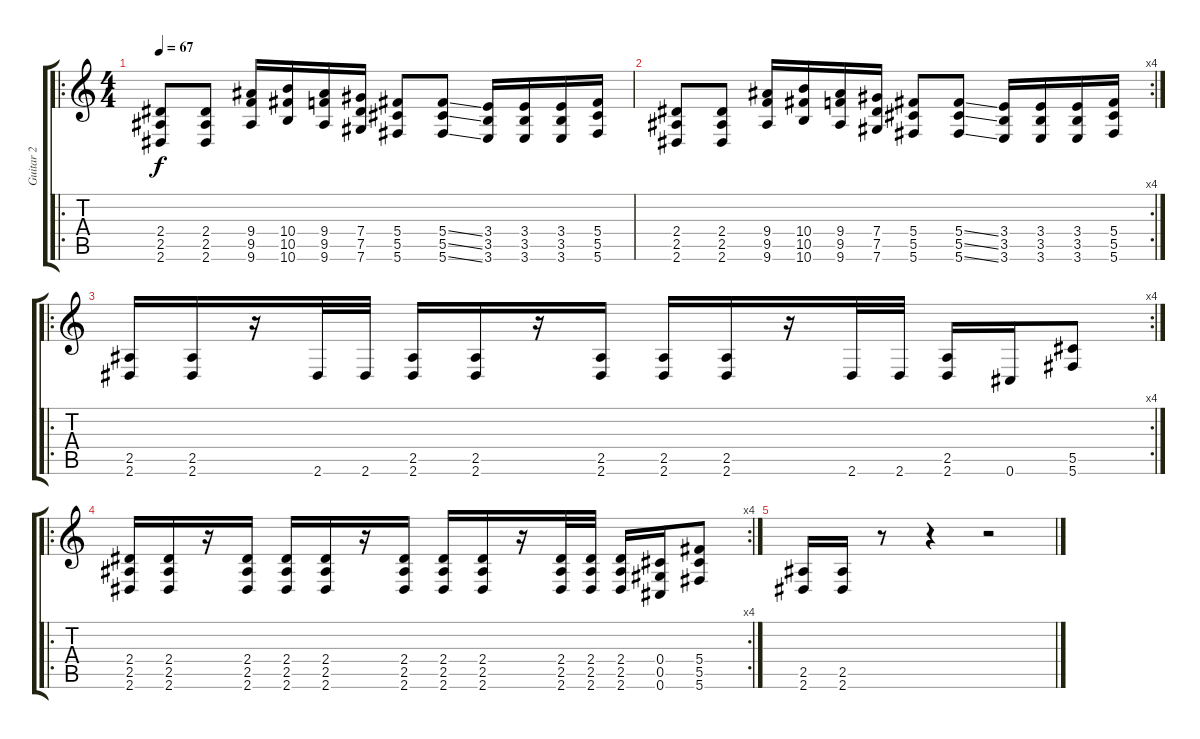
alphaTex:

\track ("Guitar 2" "Guitar 2") {instrument overdrivenguitar}
\staff {score tabs}
\tuning (Eb4 Bb3 Gb3 Db3 Ab2 Db2) {hide}
\ro
\ts (4 4)
\tempo 67
\clef g2
\ks c
(2.4 2.5 2.6).8{dy f} (2.4 2.5 2.6).8 (9.4 9.5 9.6).16 (10.4 10.5 10.6).16 (9.4 9.5 9.6).16 (7.4 7.5 7.6).16 (5.4 5.5 5.6).8 (5.4{ss} 5.5{ss} 5.6{ss}).8 (3.4 3.5 3.6).16 (3.4 3.5 3.6).16 (3.4 3.5 3.6).16 (5.4 5.5 5.6).16 |
\rc 4
(2.4 2.5 2.6).8 (2.4 2.5 2.6).8 (9.4 9.5 9.6).16 (10.4 10.5 10.6).16 (9.4 9.5 9.6).16 (7.4 7.5 7.6).16 (5.4 5.5 5.6).8 (5.4{ss} 5.5{ss} 5.6{ss}).8 (3.4 3.5 3.6).16 (3.4 3.5 3.6).16 (3.4 3.5 3.6).16 (5.4 5.5 5.6).16 |
\ro
\rc 4
(2.5 2.6).16 (2.5 2.6).16 r.16 2.6.32 2.6.32 (2.5 2.6).16 (2.5 2.6).16 r.16 (2.5 2.6).16 (2.5 2.6).16 (2.5 2.6).16 r.16 2.6.32 2.6.32 (2.5 2.6).16 0.6.16 (5.5 5.6).8 |
\ro
\rc 4
(2.4 2.5 2.6).16 (2.4 2.5 2.6).16 r.16 (2.4 2.5 2.6).16 (2.4 2.5 2.6).16 (2.4 2.5 2.6).16 r.16 (2.4 2.5 2.6).16 (2.4 2.5 2.6).16 (2.4 2.5 2.6).16 r.16 (2.4 2.5 2.6).32 (2.4 2.5 2.6).32 (2.4 2.5 2.6).16 (0.4 0.5 0.6).16 (5.4 5.5 5.6).8 |
(2.5 2.6).16 (2.5 2.6).16 r.8 r.4 r.2
